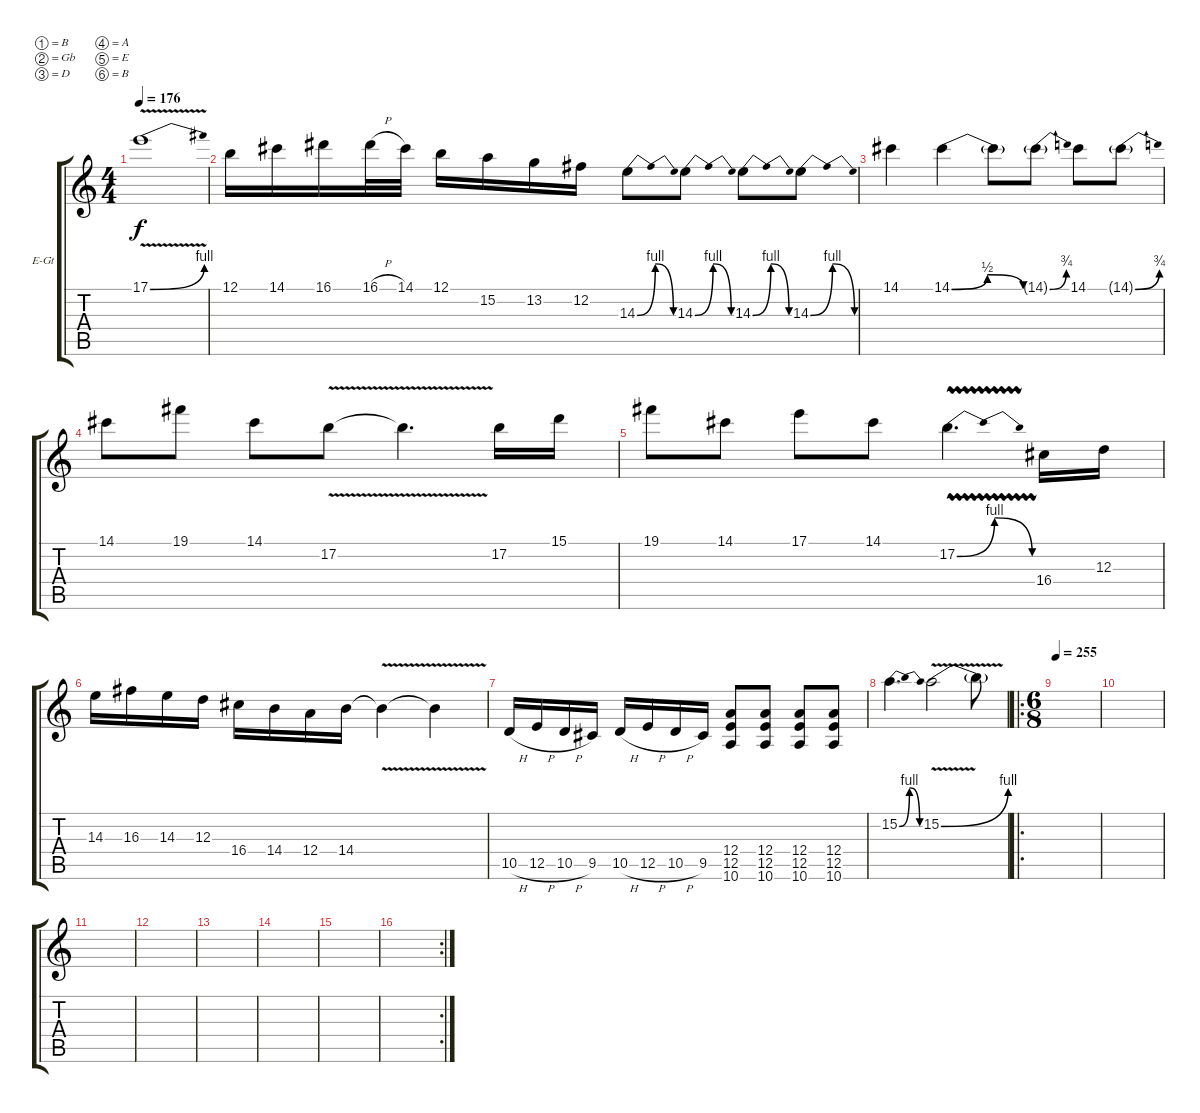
\bracketExtendMode groupsimilarinstruments
\firstSystemTrackNameOrientation horizontal
\otherSystemsTrackNameOrientation horizontal
\track ("Lead Guitar 1" "E-Gt") {instrument overdrivenguitar}
\staff {score tabs}
\tuning (B3 Gb3 D3 A2 E2 B1)
\ts (4 4)
\tempo 176
\clef g2
\ks c
17.1{be (bend 0 0 15 4) v}.1{dy f} |
12.1.16 14.1.16 16.1.16 16.1{h}.32 14.1.32 12.1.16 15.2.16 13.2.16 12.2.16 14.3{be (bendrelease 0 0 10.2 4 20.4 4 30 0)}.8 14.3{be (bendrelease 0 0 10.2 4 20.4 4 30 0)}.8 14.3{be (bendrelease 0 0 10.2 4 20.4 4 30 0)}.8 14.3{be (bendrelease 0 0 10.2 4 20.4 4 30 0)}.8 |
14.1.4 14.1{be (bendrelease 0 0 7.199999999999999 2 14.399999999999999 2 20.4 0)}.4 14.1{t}.8 14.1{be (bend 0 0 43.8 3) g}.8 14.1.8 14.1{be (bend 0 0 43.8 3) g}.8 |
14.1.8 19.1.8 14.1.8 17.2{v}.8 17.2{v t}.4{d} 17.2.16 15.1.16 |
19.1.8 14.1.8 17.1.8 14.1.8 17.2{be (bendrelease 0 0 7.199999999999999 4 15 4 24.599999999999998 0) vw}.4{d} 16.4.16 12.3.16 |
14.3.16 16.3.16 14.3.16 12.3.16 16.4.16 14.4.16 12.4.16 14.4.16 14.4{v t}.4 14.4{t}.4 |
10.5{h}.16 12.5{h}.16 10.5{h}.16 9.5.16 10.5{h}.16 12.5{h}.16 10.5{h}.16 9.5.16 (10.6 12.5 12.4).8 (10.6 12.5 12.4).8 (10.6 12.5 12.4).8 (10.6 12.5 12.4).8 |
15.2{be (bendrelease 0 0 10.2 4 20.4 4 30 0)}.4{d} 15.2{be (bend 0 0 15 4) v}.2 15.2{t}.8 |
\ro
\ts (6 8)
\tempo 255
|
|
|
|
|
|
|
\rc 2
